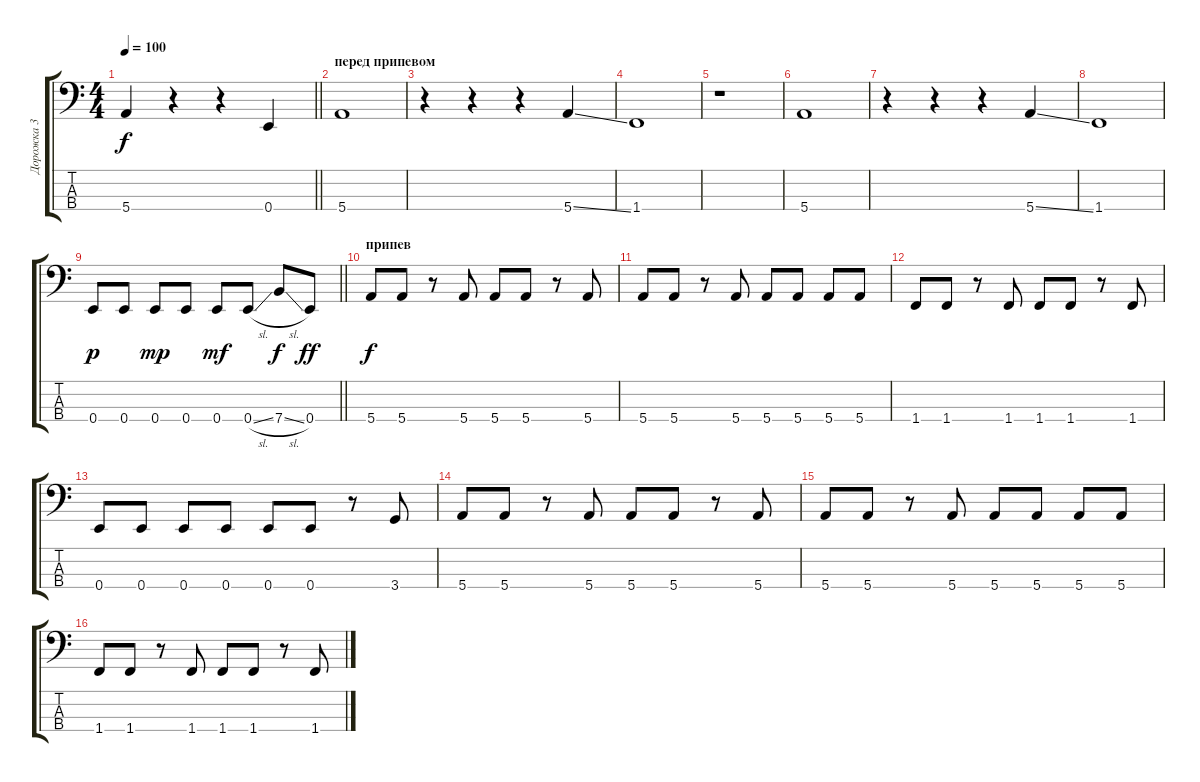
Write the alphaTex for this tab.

\track ("Дорожка 3" "Дорожка 3") {instrument electricbasspick}
\staff {score tabs}
\tuning (G2 D2 A1 E1) {hide}
\ts (4 4)
\tempo 100
\clef f4
\barLineRight lightlight
\ks c
5.4.4{dy f} r.4 r.4 0.4.4 |
\section ("" "перед припевом ")
5.4.1 |
r.4 r.4 r.4 5.4{ss}.4 |
1.4.1 |
r.1 |
5.4.1 |
r.4 r.4 r.4 5.4{ss}.4 |
1.4.1 |
\barLineRight lightlight
0.4.8{dy p} 0.4.8 0.4.8{dy mp} 0.4.8 0.4.8{dy mf} 0.4{sl}.8 7.4{sl}.8{dy f} 0.4.8{dy ff} |
\section ("" "припев")
5.4.8{dy f} 5.4.8 r.8 5.4.8 5.4.8 5.4.8 r.8 5.4.8 |
5.4.8 5.4.8 r.8 5.4.8 5.4.8 5.4.8 5.4.8 5.4.8 |
1.4.8 1.4.8 r.8 1.4.8 1.4.8 1.4.8 r.8 1.4.8 |
0.4.8 0.4.8 0.4.8 0.4.8 0.4.8 0.4.8 r.8 3.4.8 |
5.4.8 5.4.8 r.8 5.4.8 5.4.8 5.4.8 r.8 5.4.8 |
5.4.8 5.4.8 r.8 5.4.8 5.4.8 5.4.8 5.4.8 5.4.8 |
1.4.8 1.4.8 r.8 1.4.8 1.4.8 1.4.8 r.8 1.4.8
